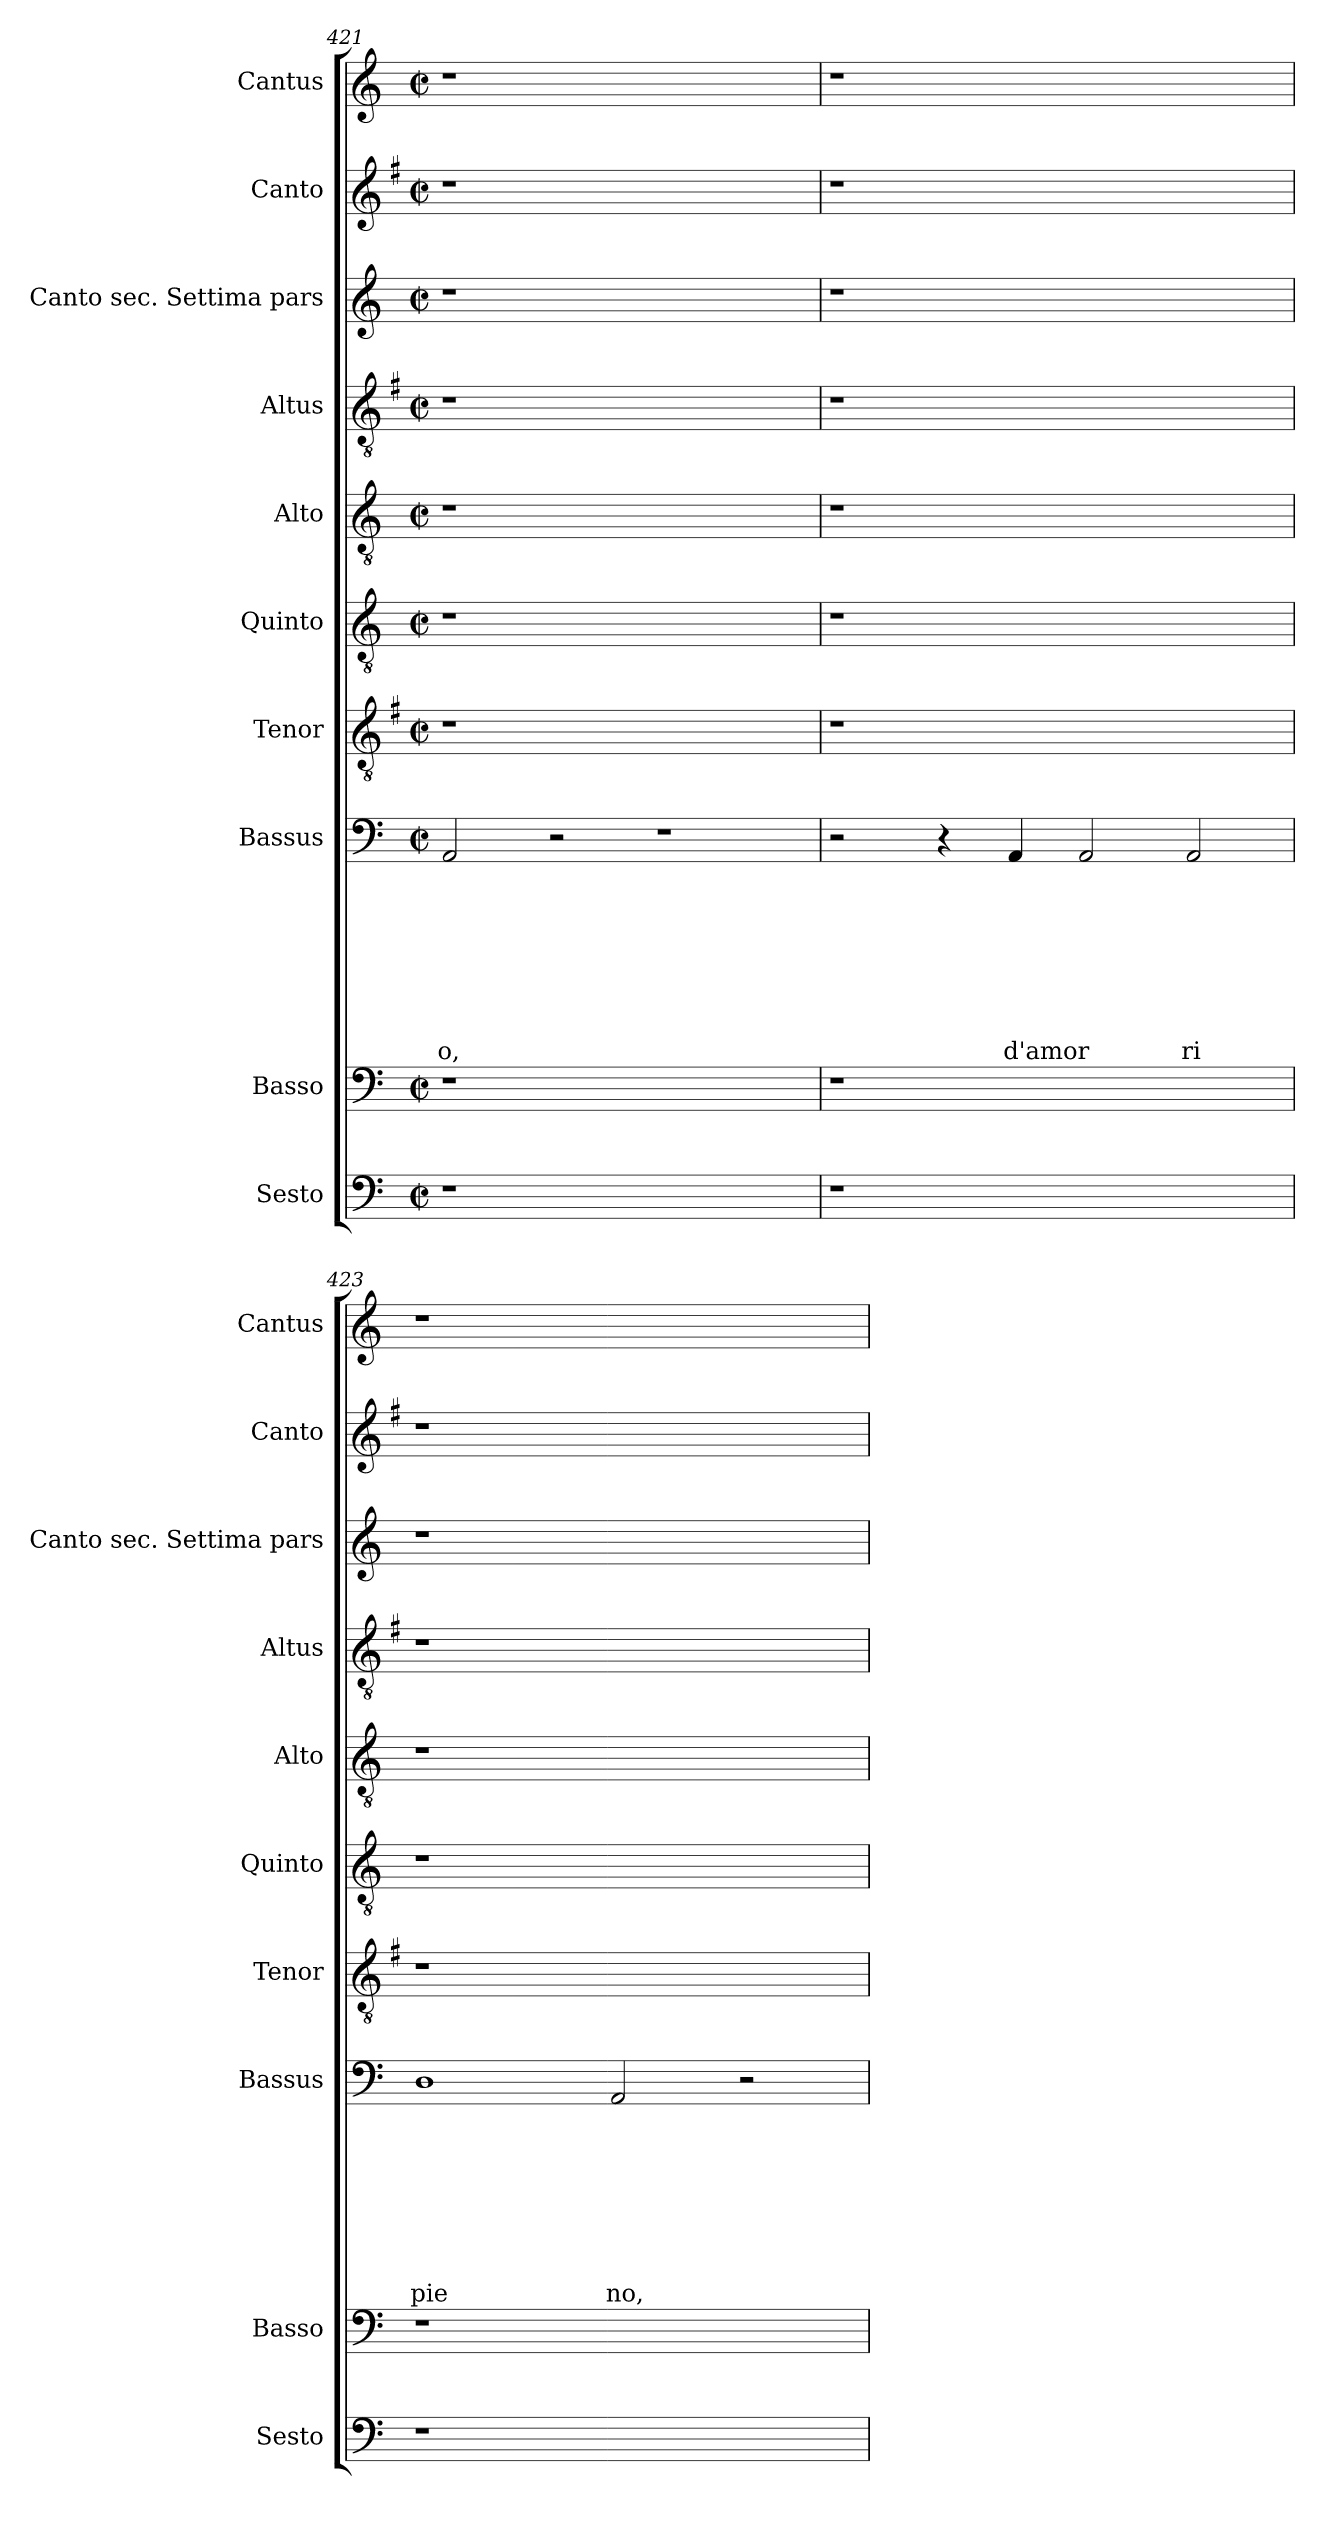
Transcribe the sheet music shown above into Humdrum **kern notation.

**kern	**kern	**kern	**text	**text	**text	**text	**text	**text	**text	**text	**kern	**kern	**kern	**kern	**kern	**kern	**kern
*part10	*part9	*part8	*part8	*part8	*part8	*part8	*part8	*part8	*part8	*part8	*part7	*part6	*part5	*part4	*part3	*part2	*part1
*staff10	*staff9	*staff8	*staff8	*staff8	*staff8	*staff8	*staff8	*staff8	*staff8	*staff8	*staff7	*staff6	*staff5	*staff4	*staff3	*staff2	*staff1
*I"Sesto	*I"Basso	*I"Bassus	*	*	*	*	*	*	*	*	*I"Tenor	*I"Quinto	*I"Alto	*I"Altus	*I"Canto sec. Settima pars	*I"Canto	*I"Cantus
*I'Sesto	*I'Basso	*I'Bassus	*	*	*	*	*	*	*	*	*I'Tenor	*I'Quinto	*I'Alto	*I'Altus	*I'Canto sec. Settima pars	*I'Canto	*I'Cantus
*clefF4	*clefF4	*clefF4	*	*	*	*	*	*	*	*	*clefGv2	*clefGv2	*clefGv2	*clefGv2	*clefG2	*clefG2	*clefG2
*k[]	*k[]	*k[]	*	*	*	*	*	*	*	*	*k[f#]	*k[]	*k[]	*k[f#]	*k[]	*k[f#]	*k[]
*C:	*C:	*C:	*	*	*	*	*	*	*	*	*G:	*C:	*C:	*G:	*C:	*G:	*C:
*M2/2	*M2/2	*M2/2	*	*	*	*	*	*	*	*	*M2/2	*M2/2	*M2/2	*M2/2	*M2/2	*M2/2	*M2/2
*met(c|)	*met(c|)	*met(c|)	*	*	*	*	*	*	*	*	*met(c|)	*met(c|)	*met(c|)	*met(c|)	*met(c|)	*met(c|)	*met(c|)
=421	=421	=421	=421	=421	=421	=421	=421	=421	=421	=421	=421	=421	=421	=421	=421	=421	=421
!	!	!	!	!	!	!	!	!	!	!LO:LY:b	!	!	!	!	!	!	!
1r	1r	2AA/	.	.	.	.	.	.	.	o,	1r	1r	1r	1r	1r	1r	1r
.	.	2r	.	.	.	.	.	.	.	.	.	.	.	.	.	.	.
1ryy	1ryy	1r	.	.	.	.	.	.	.	.	1ryy	1ryy	1ryy	1ryy	1ryy	1ryy	1ryy
!!LO:LB:g=z
=422	=422	=422	=422	=422	=422	=422	=422	=422	=422	=422	=422	=422	=422	=422	=422	=422	=422
1r	1r	2r	.	.	.	.	.	.	.	.	1r	1r	1r	1r	1r	1r	1r
.	.	4r	.	.	.	.	.	.	.	.	.	.	.	.	.	.	.
!	!	!	!	!	!	!	!	!	!	!LO:LY:b	!	!	!	!	!	!	!
.	.	4AA/	.	.	.	.	.	.	.	d'amor	.	.	.	.	.	.	.
1ryy	1ryy	2AA/	.	.	.	.	.	.	.	.	1ryy	1ryy	1ryy	1ryy	1ryy	1ryy	1ryy
!	!	!	!	!	!	!	!	!	!	!LO:LY:b	!	!	!	!	!	!	!
.	.	2AA/	.	.	.	.	.	.	.	ri	.	.	.	.	.	.	.
=423	=423	=423	=423	=423	=423	=423	=423	=423	=423	=423	=423	=423	=423	=423	=423	=423	=423
!	!	!	!	!	!	!	!	!	!	!LO:LY:b	!	!	!	!	!	!	!
1r	1r	1D	.	.	.	.	.	.	.	pie	1r	1r	1r	1r	1r	1r	1r
!	!	!	!	!	!	!	!	!	!	!LO:LY:b	!	!	!	!	!	!	!
1ryy	1ryy	2AA/	.	.	.	.	.	.	.	no,	1ryy	1ryy	1ryy	1ryy	1ryy	1ryy	1ryy
.	.	2r	.	.	.	.	.	.	.	.	.	.	.	.	.	.	.
=	=	=	=	=	=	=	=	=	=	=	=	=	=	=	=	=	=
*-	*-	*-	*-	*-	*-	*-	*-	*-	*-	*-	*-	*-	*-	*-	*-	*-	*-
